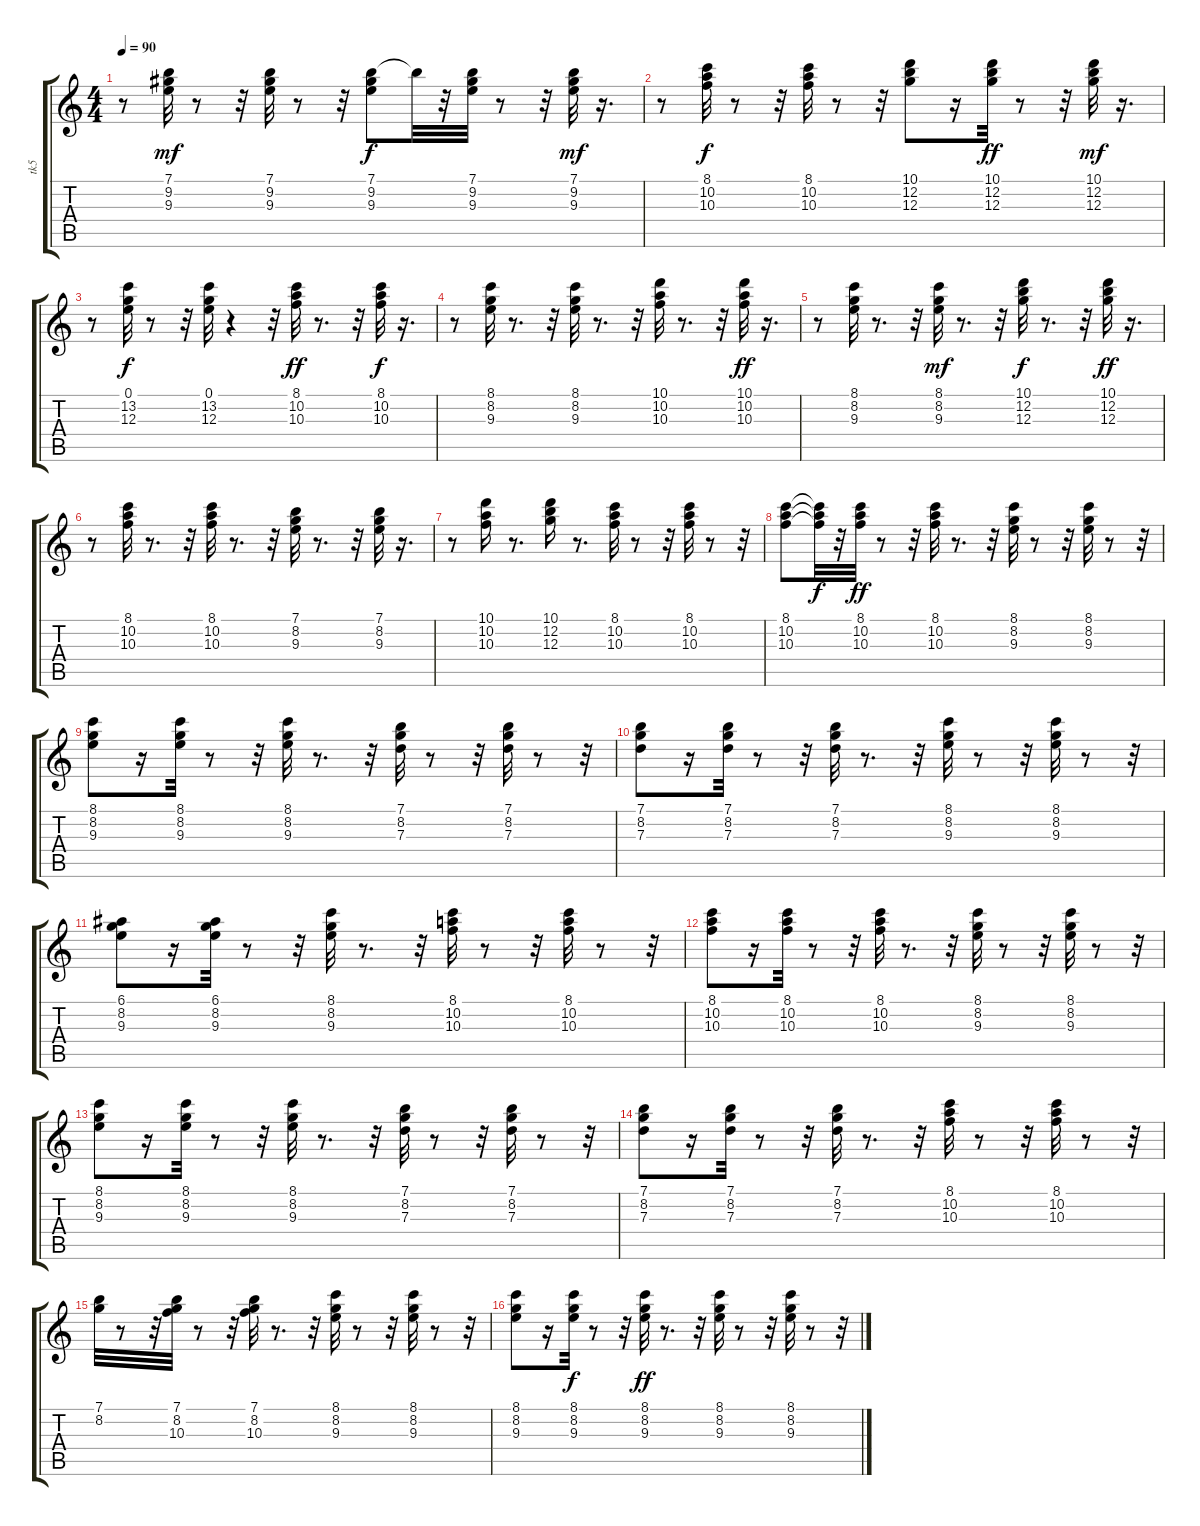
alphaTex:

\track ("tk5" "tk5") {instrument acousticguitarsteel}
\staff {score tabs}
\tuning (E4 B3 G3 D3 A2 E2) {hide}
\ts (4 4)
\tempo 90
\clef g2
\ks c
r.8{dy mf} (7.1 9.2 9.3).32 r.8 r.32 (7.1 9.2 9.3).32 r.8 r.32 (7.1 9.2 9.3).8{dy f} 7.1{t}.32 r.32 (7.1 9.2 9.3).32 r.8 r.32 (7.1 9.2 9.3).32{dy mf} r.16{d} |
r.8 (8.1 10.2 10.3).32{dy f} r.8 r.32 (8.1 10.2 10.3).32 r.8 r.32 (10.1 12.2 12.3).8 r.16 (10.1 12.2 12.3).32{dy ff} r.8 r.32 (10.1 12.2 12.3).32{dy mf} r.16{d} |
r.8 (0.1 13.2 12.3).32{dy f} r.8 r.32 (0.1 13.2 12.3).32 r.4 r.32 (8.1 10.2 10.3).32{dy ff} r.8{d} r.32 (8.1 10.2 10.3).32{dy f} r.16{d} |
r.8 (8.1 8.2 9.3).32 r.8{d} r.32 (8.1 8.2 9.3).32 r.8{d} r.32 (10.1 10.2 10.3).32 r.8{d} r.32 (10.1 10.2 10.3).32{dy ff} r.16{d} |
r.8 (8.1 8.2 9.3).32 r.8{d} r.32 (8.1 8.2 9.3).32{dy mf} r.8{d} r.32 (10.1 12.2 12.3).32{dy f} r.8{d} r.32 (10.1 12.2 12.3).32{dy ff} r.16{d} |
r.8 (8.1 10.2 10.3).32 r.8{d} r.32 (8.1 10.2 10.3).32 r.8{d} r.32 (7.1 8.2 9.3).32 r.8{d} r.32 (7.1 8.2 9.3).32 r.16{d} |
r.8 (10.1 10.2 10.3).16 r.8{d} (10.1 12.2 12.3).16 r.8{d} (8.1 10.2 10.3).32 r.8 r.32 (8.1 10.2 10.3).32 r.8 r.32 |
(8.1 10.2 10.3).8 (8.1{t} 10.2{t} 10.3{t}).32{dy f} r.32 (8.1 10.2 10.3).32{dy ff} r.8 r.32 (8.1 10.2 10.3).32 r.8{d} r.32 (8.1 8.2 9.3).32 r.8 r.32 (8.1 8.2 9.3).32 r.8 r.32 |
(8.1 8.2 9.3).8 r.16 (8.1 8.2 9.3).32 r.8 r.32 (8.1 8.2 9.3).32 r.8{d} r.32 (7.1 8.2 7.3).32 r.8 r.32 (7.1 8.2 7.3).32 r.8 r.32 |
(7.1 8.2 7.3).8 r.16 (7.1 8.2 7.3).32 r.8 r.32 (7.1 8.2 7.3).32 r.8{d} r.32 (8.1 8.2 9.3).32 r.8 r.32 (8.1 8.2 9.3).32 r.8 r.32 |
(6.1 8.2 9.3).8 r.16 (6.1 8.2 9.3).32 r.8 r.32 (8.1 8.2 9.3).32 r.8{d} r.32 (8.1 10.2 10.3).32 r.8 r.32 (8.1 10.2 10.3).32 r.8 r.32 |
(8.1 10.2 10.3).8 r.16 (8.1 10.2 10.3).32 r.8 r.32 (8.1 10.2 10.3).32 r.8{d} r.32 (8.1 8.2 9.3).32 r.8 r.32 (8.1 8.2 9.3).32 r.8 r.32 |
(8.1 8.2 9.3).8 r.16 (8.1 8.2 9.3).32 r.8 r.32 (8.1 8.2 9.3).32 r.8{d} r.32 (7.1 8.2 7.3).32 r.8 r.32 (7.1 8.2 7.3).32 r.8 r.32 |
(7.1 8.2 7.3).8 r.16 (7.1 8.2 7.3).32 r.8 r.32 (7.1 8.2 7.3).32 r.8{d} r.32 (8.1 10.2 10.3).32 r.8 r.32 (8.1 10.2 10.3).32 r.8 r.32 |
(7.1 8.2).32 r.8 r.32 (7.1 8.2 10.3).32 r.8 r.32 (7.1 8.2 10.3).32 r.8{d} r.32 (8.1 8.2 9.3).32 r.8 r.32 (8.1 8.2 9.3).32 r.8 r.32 |
(8.1 8.2 9.3).8 r.16 (8.1 8.2 9.3).32{dy f} r.8 r.32 (8.1 8.2 9.3).32{dy ff} r.8{d} r.32 (8.1 8.2 9.3).32 r.8 r.32 (8.1 8.2 9.3).32 r.8 r.32
